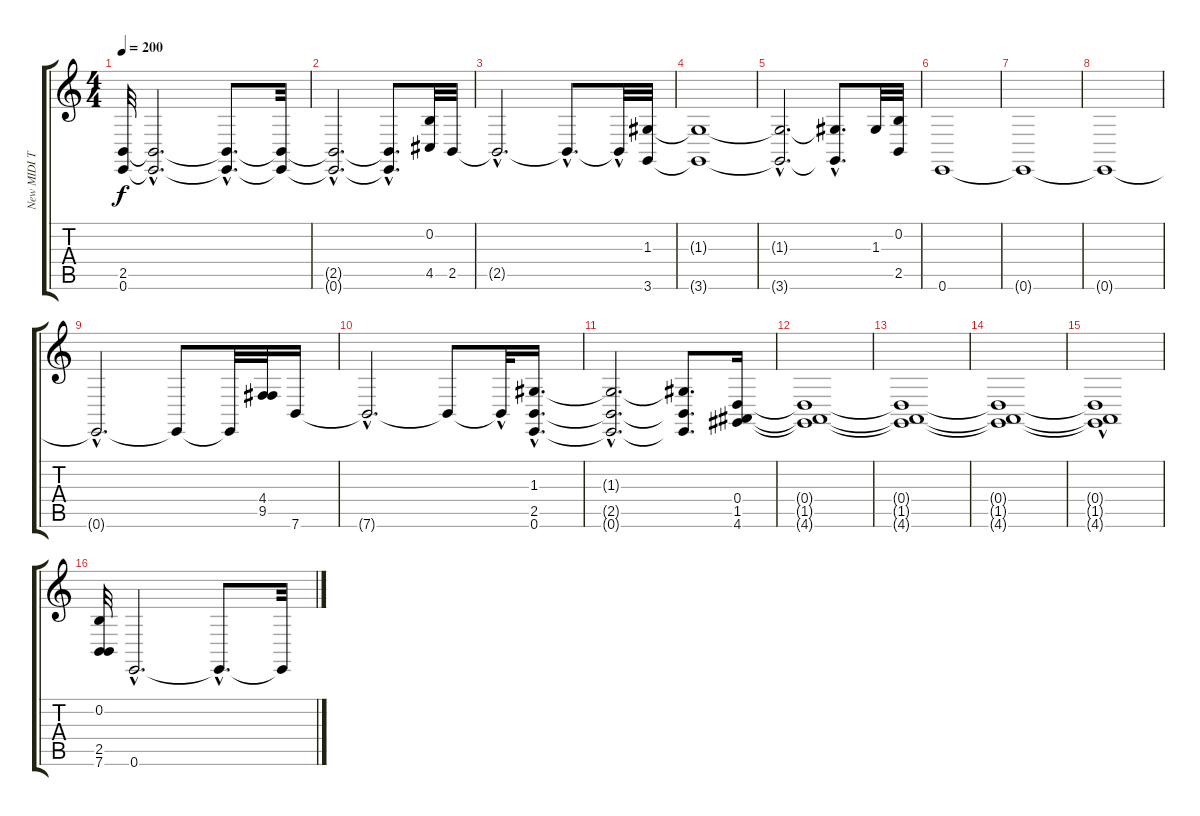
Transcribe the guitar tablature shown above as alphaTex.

\track ("New MIDI Track" "New MIDI T") {instrument choiraahs}
\staff {score tabs}
\tuning (E4 B3 G3 D3 A2 E2) {hide}
\ts (4 4)
\tempo 200
\clef g2
\ks c
(2.5{t} 0.6{t}).32{dy f} (2.5{hac t} 0.6{hac t}).2{d} (2.5{hac t} 0.6{hac t}).8{d} (2.5{t} 0.6{t}).32 |
(2.5{hac t} 0.6{hac t}).2{d} (2.5{hac t} 0.6{t}).8{d} (0.2 4.5).32 2.5.32 |
2.5{hac t}.2{d} 2.5{hac t}.8{d} 2.5{hac t}.32 (1.3 3.6).32 |
(1.3{t} 3.6{t}).1 |
(1.3{hac t} 3.6{hac t}).2{d} (1.3{hac t} 3.6{t}).8{d} 1.3.32 (0.2 2.5).32 |
0.6.1 |
0.6{t}.1 |
0.6{t}.1 |
0.6{hac t}.2{d} 0.6{t}.8 0.6{t}.32 (4.4 9.5).32 7.6.16 |
7.6{hac t}.2{d} 7.6{t}.8 7.6{hac t}.32 (1.3{hac} 2.5{hac} 0.6{hac}).16{d} |
(1.3{hac t} 2.5{hac t} 0.6{hac t}).2{d} (1.3{t} 2.5{t} 0.6{t}).8{d} (0.4 1.5 4.6).16 |
(0.4{t} 1.5{t} 4.6{t}).1 |
(0.4{t} 1.5{t} 4.6{t}).1 |
(0.4{t} 1.5{t} 4.6{t}).1 |
(0.4{hac t} 1.5{t} 4.6{t}).1 |
(0.2 2.5 7.6).32 0.6{hac}.2{d} 0.6{hac t}.8{d} 0.6{t}.32
